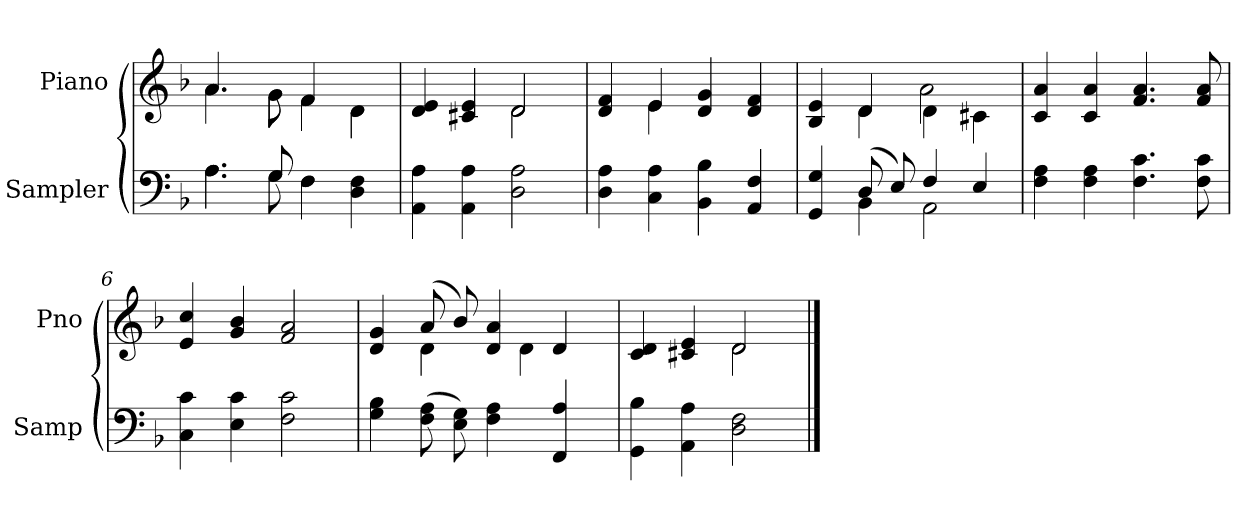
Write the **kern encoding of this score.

**kern	**kern
*part2	*part1
*staff2	*staff1
*I"Sampler	*I"Piano
*I'Samp	*I'Pno
*clefF4	*clefG2
*k[b-]	*k[b-]
*F:	*F:
=1	=1
*^	*^
4.A\	4.A	4.a/	4.a
8G/	8G	8g\	8g
4F\	4F	4f/	4f
4D 4F	4ryy	4d\	4d
*v	*v	*	*
=2	=2	=2
4AA 4A	4d 4e	2ryy
4AA 4A	4c#X 4e	.
2D 2A	2d/	2d
=3	=3	=3
4D 4A	4d 4f	4ryy
4C 4A	4e/	4e
4BB- 4B-	4d 4g	2ryy
4AA 4F	4d 4f	.
=4	=4	=4
*^	*	*
4GG 4G	4ryy	4B- 4e	4ryy
(8D/	4BB-	4d/	4d
8E/)	.	.	.
4F/	2AA	4d\	2a
4E/	.	4c#X\	.
*v	*v	*	*
*	*v	*v
=5	=5
4F 4A	4c 4a
4F 4A	4c 4a
4.F 4.c	4.f 4.a
8F 8c	8f 8a
=6	=6
4C 4c	4e 4cc
4E 4c	4g 4b-
2F 2c	2f 2a
=7	=7
*	*^
4G 4B-	4d 4g	4ryy
(8F\ 8A\	(8a/	4d
8E\ 8G\)	8b-/)	.
4F 4A	4d 4a	8ryy
.	.	4d
4FF 4A	4d/	.
.	.	8ryy
=8	=8	=8
4GG 4B-	4c 4d	2ryy
4AA 4A	4c#X 4e	.
2D 2F	2d/	2d
*	*v	*v
==	==
*-	*-
